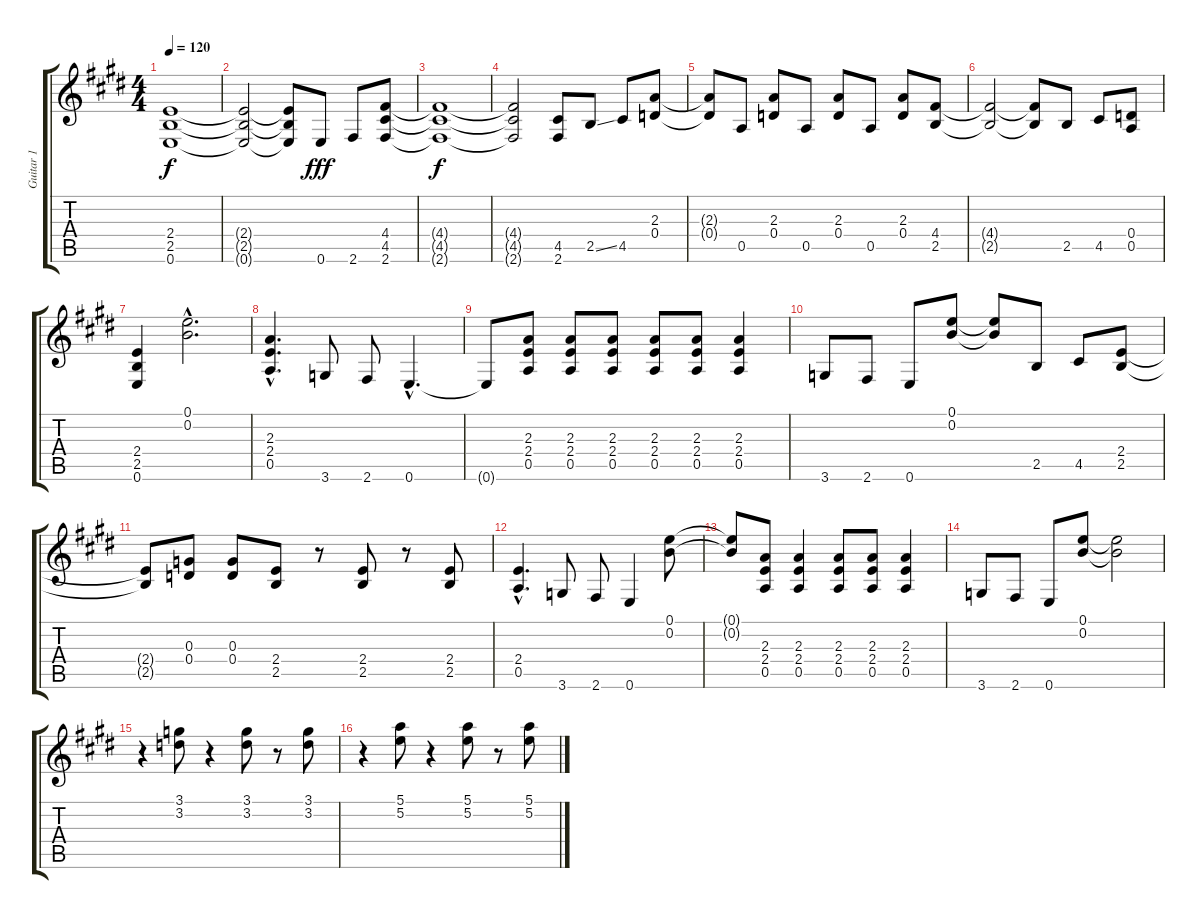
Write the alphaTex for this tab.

\track ("Guitar 1" "Guitar 1") {instrument distortionguitar}
\staff {score tabs}
\tuning (E4 B3 G3 D3 A2 E2) {hide}
\ts (4 4)
\tempo 120
\clef g2
\ks e
(2.4{t} 2.5{t} 0.6{t}).1{dy f} |
(2.4{t} 2.5{t} 0.6{t}).2 (2.4{t} 2.5{t} 0.6{t}).8 0.6.8{dy fff} 2.6.8 (4.4 4.5 2.6).8 |
(4.4{t} 4.5{t} 2.6{t}).1{dy f} |
(4.4{t} 4.5{t} 2.6{t}).2 (4.5 2.6).8 2.5{ss}.8 4.5.8 (2.3 0.4).8 |
(2.3{t} 0.4{t}).8 0.5.8 (2.3 0.4).8 0.5.8 (2.3 0.4).8 0.5.8 (2.3 0.4).8 (4.4 2.5).8 |
(4.4{t} 2.5{t}).2 (4.4{t} 2.5{t}).8 2.5.8 4.5.8 (0.4 0.5).8 |
(2.4 2.5 0.6).4 (0.1{hac} 0.2{hac}).2{d} |
(2.3{hac} 2.4{hac} 0.5{hac}).4{d} 3.6.8 2.6.8 0.6{hac}.4{d} |
0.6{t}.8 (2.3 2.4 0.5).8 (2.3 2.4 0.5).8 (2.3 2.4 0.5).8 (2.3 2.4 0.5).8 (2.3 2.4 0.5).8 (2.3 2.4 0.5).4 |
3.6.8 2.6.8 0.6.8 (0.1 0.2).8 (0.1{t} 0.2{t}).8 2.5.8 4.5.8 (2.4 2.5).8 |
(2.4{t} 2.5{t}).8 (0.3 0.4).8 (0.3 0.4).8 (2.4 2.5).8 r.8 (2.4 2.5).8 r.8 (2.4 2.5).8 |
(2.4{hac} 0.5{hac}).4{d} 3.6.8 2.6.8 0.6.4 (0.1 0.2).8 |
(0.1{t} 0.2{t}).8 (2.3 2.4 0.5).8 (2.3 2.4 0.5).4 (2.3 2.4 0.5).8 (2.3 2.4 0.5).8 (2.3 2.4 0.5).4 |
3.6.8 2.6.8 0.6.8 (0.1 0.2).8 (0.1{t} 0.2{t}).2 |
r.4 (3.1 3.2).8 r.4 (3.1 3.2).8 r.8 (3.1 3.2).8 |
r.4 (5.1 5.2).8 r.4 (5.1 5.2).8 r.8 (5.1 5.2).8
